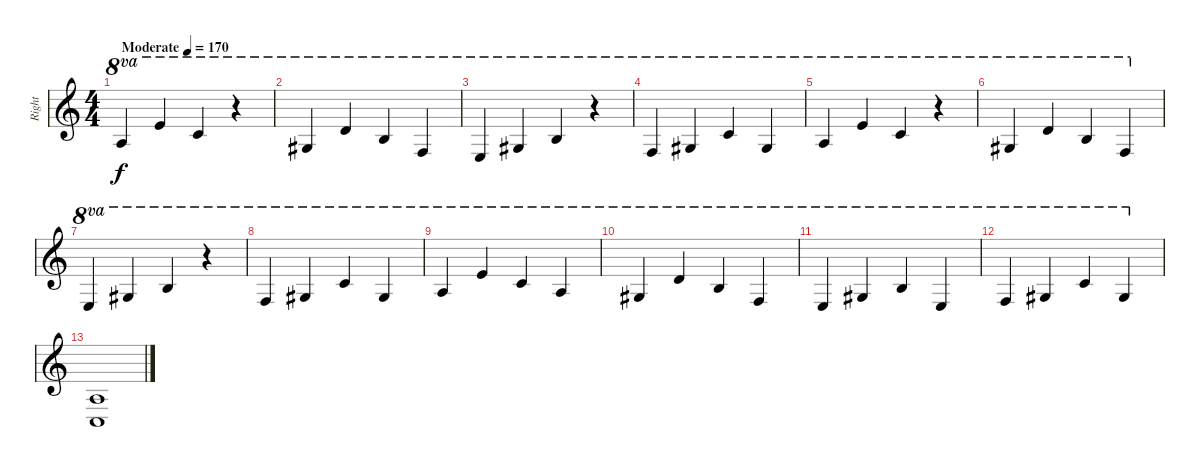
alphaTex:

\track ("Right" "Right") {instrument acousticgrandpiano}
\staff {score}
\tuning (E4 B3 G3 D3 A2 E2) {hide}
\ts (4 4)
\tempo (170 "Moderate")
\clef g2
\ks c
10.2.4{ot 8va dy f instrument acousticgrandpiano} 12.1.4{ot 8va} 8.1.4{ot 8va} r.4{ot 8va} |
9.2.4{ot 8va} 10.1.4{ot 8va} 7.1.4{ot 8va} 10.3.4{ot 8va} |
9.3.4{ot 8va} 9.2.4{ot 8va} 7.1.4{ot 8va} r.4{ot 8va} |
10.3.4{ot 8va} 9.2.4{ot 8va} 8.1.4{ot 8va} 9.2.4{ot 8va} |
10.2.4{ot 8va} 12.1.4{ot 8va} 8.1.4{ot 8va} r.4{ot 8va} |
9.2.4{ot 8va} 10.1.4{ot 8va} 7.1.4{ot 8va} 10.3.4{ot 8va} |
9.3.4{ot 8va} 9.2.4{ot 8va} 7.1.4{ot 8va} r.4{ot 8va} |
10.3.4{ot 8va} 9.2.4{ot 8va} 8.1.4{ot 8va} 9.2.4{ot 8va} |
10.2.4{ot 8va} 12.1.4{ot 8va} 8.1.4{ot 8va} 10.2.4{ot 8va} |
9.2.4{ot 8va} 10.1.4{ot 8va} 7.1.4{ot 8va} 10.3.4{ot 8va} |
9.3.4{ot 8va} 9.2.4{ot 8va} 7.1.4{ot 8va} 9.3.4{ot 8va} |
10.3.4{ot 8va} 9.2.4{ot 8va} 8.1.4{ot 8va} 9.2.4{ot 8va} |
(2.3 3.5).1
